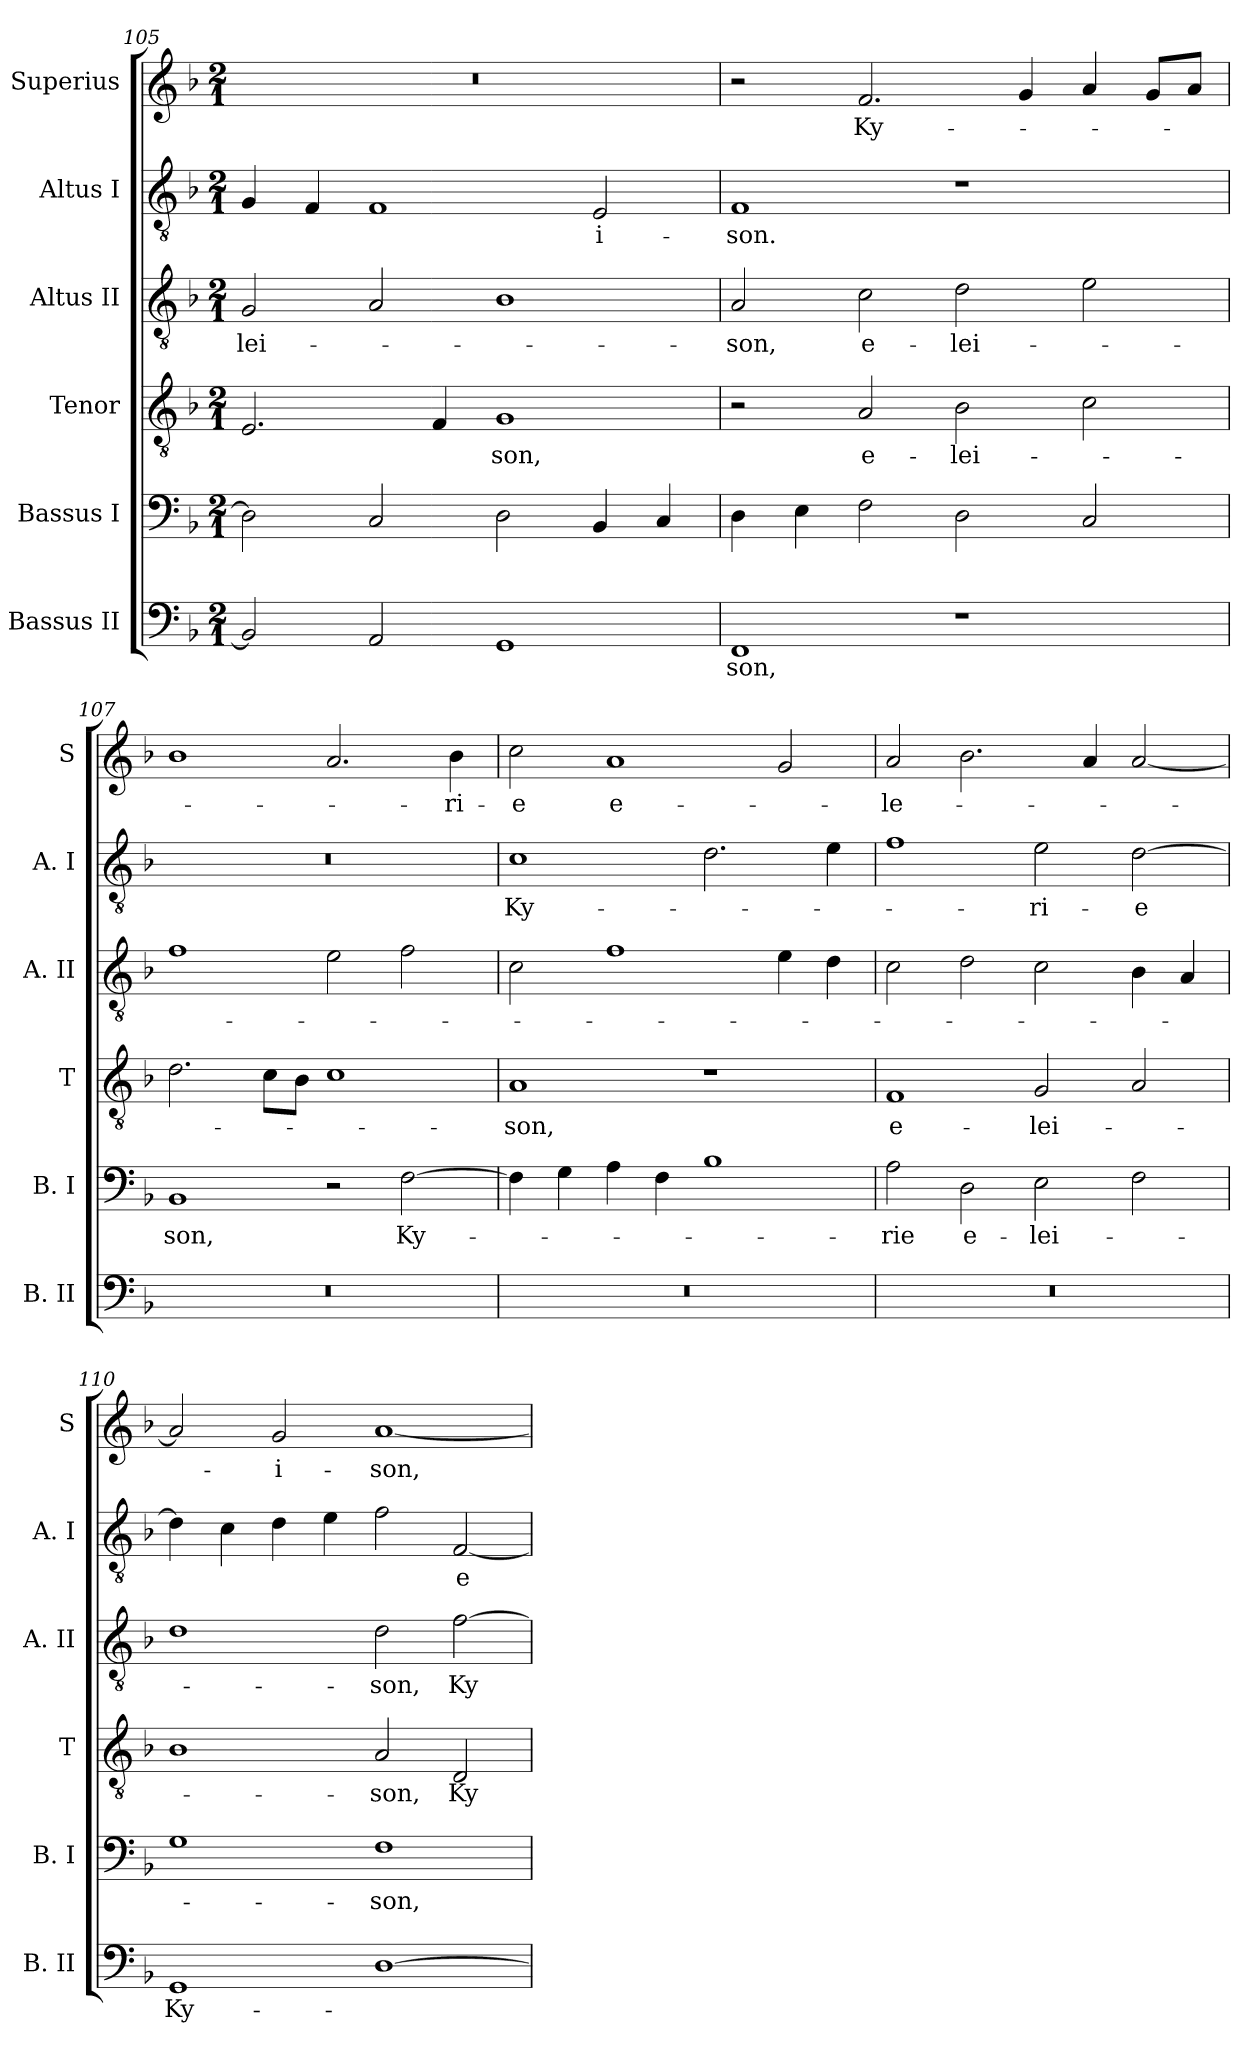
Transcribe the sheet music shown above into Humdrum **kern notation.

**kern	**text	**kern	**text	**kern	**text	**kern	**text	**kern	**text	**kern	**text
*part6	*part6	*part5	*part5	*part4	*part4	*part3	*part3	*part2	*part2	*part1	*part1
*staff6	*staff6	*staff5	*staff5	*staff4	*staff4	*staff3	*staff3	*staff2	*staff2	*staff1	*staff1
*I"Bassus II	*	*I"Bassus I	*	*I"Tenor	*	*I"Altus II	*	*I"Altus I	*	*I"Superius	*
*I'B. II	*	*I'B. I	*	*I'T	*	*I'A. II	*	*I'A. I	*	*I'S	*
*clefF4	*	*clefF4	*	*clefGv2	*	*clefGv2	*	*clefGv2	*	*clefG2	*
*k[b-]	*	*k[b-]	*	*k[b-]	*	*k[b-]	*	*k[b-]	*	*k[b-]	*
*F:	*	*F:	*	*F:	*	*F:	*	*F:	*	*F:	*
*M2/1	*	*M2/1	*	*M2/1	*	*M2/1	*	*M2/1	*	*M2/1	*
=105	=105	=105	=105	=105	=105	=105	=105	=105	=105	=105	=105
2BB-]	.	2D]	.	2.E	.	2G	-lei-	4G	.	0r	.
.	.	.	.	.	.	.	.	4F	.	.	.
2AA	.	2C	.	.	.	2A	.	1F	.	.	.
.	.	.	.	4F	.	.	.	.	.	.	.
1GG	.	2D	.	1G	-son,	1B-	.	.	.	.	.
.	.	4BB-	.	.	.	.	.	2E	-i-	.	.
.	.	4C	.	.	.	.	.	.	.	.	.
=106	=106	=106	=106	=106	=106	=106	=106	=106	=106	=106	=106
1FF	-son,	4D	.	2r	.	2A	-son,	1F	-son.	2r	.
.	.	4E	.	.	.	.	.	.	.	.	.
.	.	2F	.	2A	e-	2c	e-	.	.	2.f	Ky-
1r	.	2D	.	2B-	-lei-	2d	-lei-	1r	.	.	.
.	.	.	.	.	.	.	.	.	.	4g	.
.	.	2C	.	2c	.	2e	.	.	.	4a	.
.	.	.	.	.	.	.	.	.	.	8gL	.
.	.	.	.	.	.	.	.	.	.	8aJ	.
=107	=107	=107	=107	=107	=107	=107	=107	=107	=107	=107	=107
0r	.	1BB-	-son,	2.d	.	1f	.	0r	.	1b-	.
.	.	.	.	8cL	.	.	.	.	.	.	.
.	.	.	.	8B-J	.	.	.	.	.	.	.
.	.	2r	.	1c	.	2e	.	.	.	2.a	.
.	.	[2F	Ky-	.	.	2f	.	.	.	.	.
.	.	.	.	.	.	.	.	.	.	4b-	-ri-
=108	=108	=108	=108	=108	=108	=108	=108	=108	=108	=108	=108
0r	.	4F]	.	1A	-son,	2c	.	1c	Ky-	2cc	-e
.	.	4G	.	.	.	.	.	.	.	.	.
.	.	4A	.	.	.	1f	.	.	.	1a	e-
.	.	4F	.	.	.	.	.	.	.	.	.
.	.	1B-	.	1r	.	.	.	2.d	.	.	.
.	.	.	.	.	.	4e	.	.	.	2g	.
.	.	.	.	.	.	4d	.	4e	.	.	.
=109	=109	=109	=109	=109	=109	=109	=109	=109	=109	=109	=109
0r	.	2A	-rie	1F	e-	2c	.	1f	.	2a	-le-
.	.	2D	e-	.	.	2d	.	.	.	2.b-	.
.	.	2E	-lei-	2G	-lei-	2c	.	2e	-ri-	.	.
.	.	.	.	.	.	.	.	.	.	4a	.
.	.	2F	.	2A	.	4B-	.	[2d	-e	[2a	.
.	.	.	.	.	.	4A	.	.	.	.	.
=110	=110	=110	=110	=110	=110	=110	=110	=110	=110	=110	=110
1GG	Ky-	1G	.	1B-	.	1d	.	4d]	.	2a]	.
.	.	.	.	.	.	.	.	4c	.	.	.
.	.	.	.	.	.	.	.	4d	.	2g	-i-
.	.	.	.	.	.	.	.	4e	.	.	.
[1D	.	1F	-son,	2A	-son,	2d	-son,	2f	.	[1a	-son,
.	.	.	.	2D	Ky-	[2f	Ky-	[2F	e-	.	.
=	=	=	=	=	=	=	=	=	=	=	=
*-	*-	*-	*-	*-	*-	*-	*-	*-	*-	*-	*-
